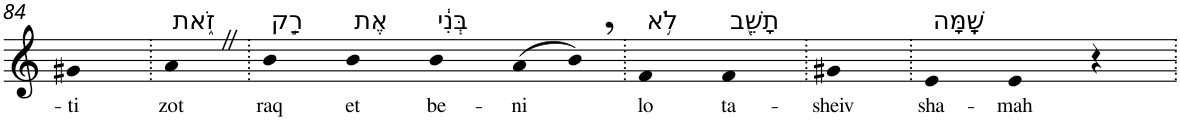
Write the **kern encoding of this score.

**kern	**text
*part1	*part1
*staff1	*staff1
*I"Piano	*
*I'Pno	*
!!LO:PB:g=z
*clefG2	*
*k[]	*
=84	=84
!	!LO:LY:b
4g#X	-ti
=85.	=85.
!LO:TX:a:t=זֹ֑את	!
!	!LO:LY:b
4aZ	zot
=86.	=86.
!LO:TX:a:t=רַ֣ק	!
!	!LO:LY:b
4b	raq
!LO:TX:a:t=אֶת	!
!	!LO:LY:b
4b	et
!LO:TX:a:t=בְּנִ֔י	!
!	!LO:LY:b
4b	be-
!	!LO:LY:b
(>8a	-ni
8b,)	.
=87.	=87.
!LO:TX:a:t=לֹ֥א	!
!	!LO:LY:b
4f	lo
!LO:TX:a:t=תָשֵׁ֖ב	!
!	!LO:LY:b
4f	ta-
=88.	=88.
!	!LO:LY:b
4g#X	-sheiv
=89.	=89.
!LO:TX:a:t=שָֽׁמָּה	!
!	!LO:LY:b
4e	sha-
!	!LO:LY:b
4e	-mah
4r	.
=.	=.
*-	*-
